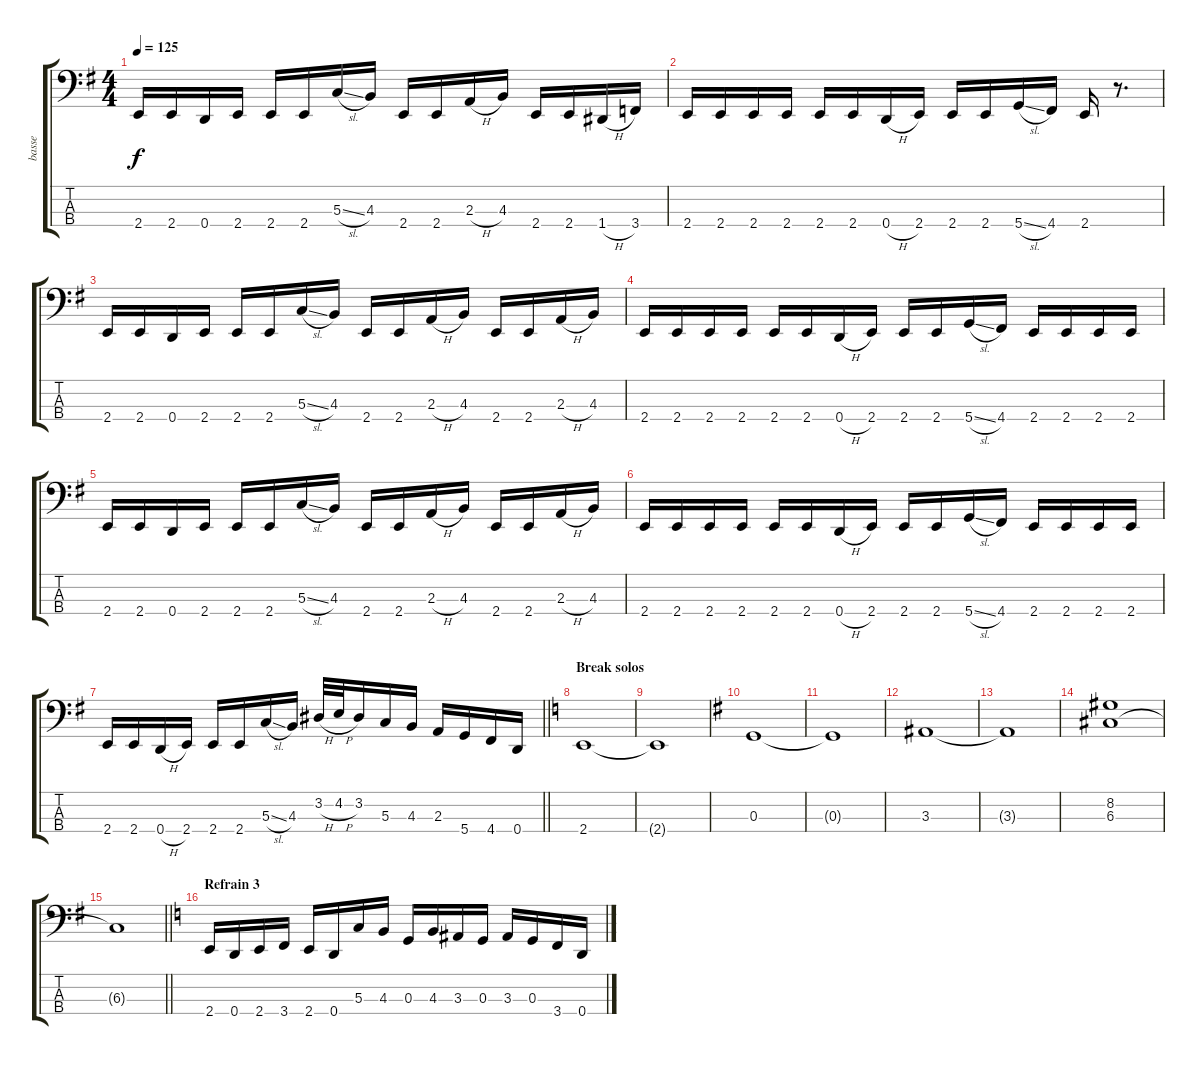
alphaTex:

\track ("basse" "basse") {instrument electricbassfinger}
\staff {score tabs}
\tuning (F2 C2 G1 D1) {hide}
\ts (4 4)
\tempo 125
\clef f4
\ks eminor
2.4.16{dy f} 2.4.16 0.4.16 2.4.16 2.4.16 2.4.16 5.3{sl}.16 4.3.16 2.4.16 2.4.16 2.3{h}.16 4.3.16 2.4.16 2.4.16 1.4{h}.16 3.4.16 |
2.4.16 2.4.16 2.4.16 2.4.16 2.4.16 2.4.16 0.4{h}.16 2.4.16 2.4.16 2.4.16 5.4{sl}.16 4.4.16 2.4.16 r.8{d} |
2.4.16 2.4.16 0.4.16 2.4.16 2.4.16 2.4.16 5.3{sl}.16 4.3.16 2.4.16 2.4.16 2.3{h}.16 4.3.16 2.4.16 2.4.16 2.3{h}.16 4.3.16 |
2.4.16 2.4.16 2.4.16 2.4.16 2.4.16 2.4.16 0.4{h}.16 2.4.16 2.4.16 2.4.16 5.4{sl}.16 4.4.16 2.4.16 2.4.16 2.4.16 2.4.16 |
2.4.16 2.4.16 0.4.16 2.4.16 2.4.16 2.4.16 5.3{sl}.16 4.3.16 2.4.16 2.4.16 2.3{h}.16 4.3.16 2.4.16 2.4.16 2.3{h}.16 4.3.16 |
2.4.16 2.4.16 2.4.16 2.4.16 2.4.16 2.4.16 0.4{h}.16 2.4.16 2.4.16 2.4.16 5.4{sl}.16 4.4.16 2.4.16 2.4.16 2.4.16 2.4.16 |
\barLineRight lightlight
2.4.16 2.4.16 0.4{h}.16 2.4.16 2.4.16 2.4.16 5.3{sl}.16 4.3.16 3.2{h}.32 4.2{h}.32 3.2.16 5.3.16 4.3.16 2.3.16 5.4.16 4.4.16 0.4.16 |
\section ("" "Break solos")
\ks aminor
2.4.1 |
2.4{t}.1 |
\ks eminor
0.3.1 |
0.3{t}.1 |
3.3.1 |
3.3{t}.1 |
(8.2 6.3).1 |
\barLineRight lightlight
6.3{t}.1 |
\section ("" "Refrain 3")
\ks aminor
2.4.16 0.4.16 2.4.16 3.4.16 2.4.16 0.4.16 5.3.16 4.3.16 0.3.16 4.3.16 3.3.16 0.3.16 3.3.16 0.3.16 3.4.16 0.4.16
